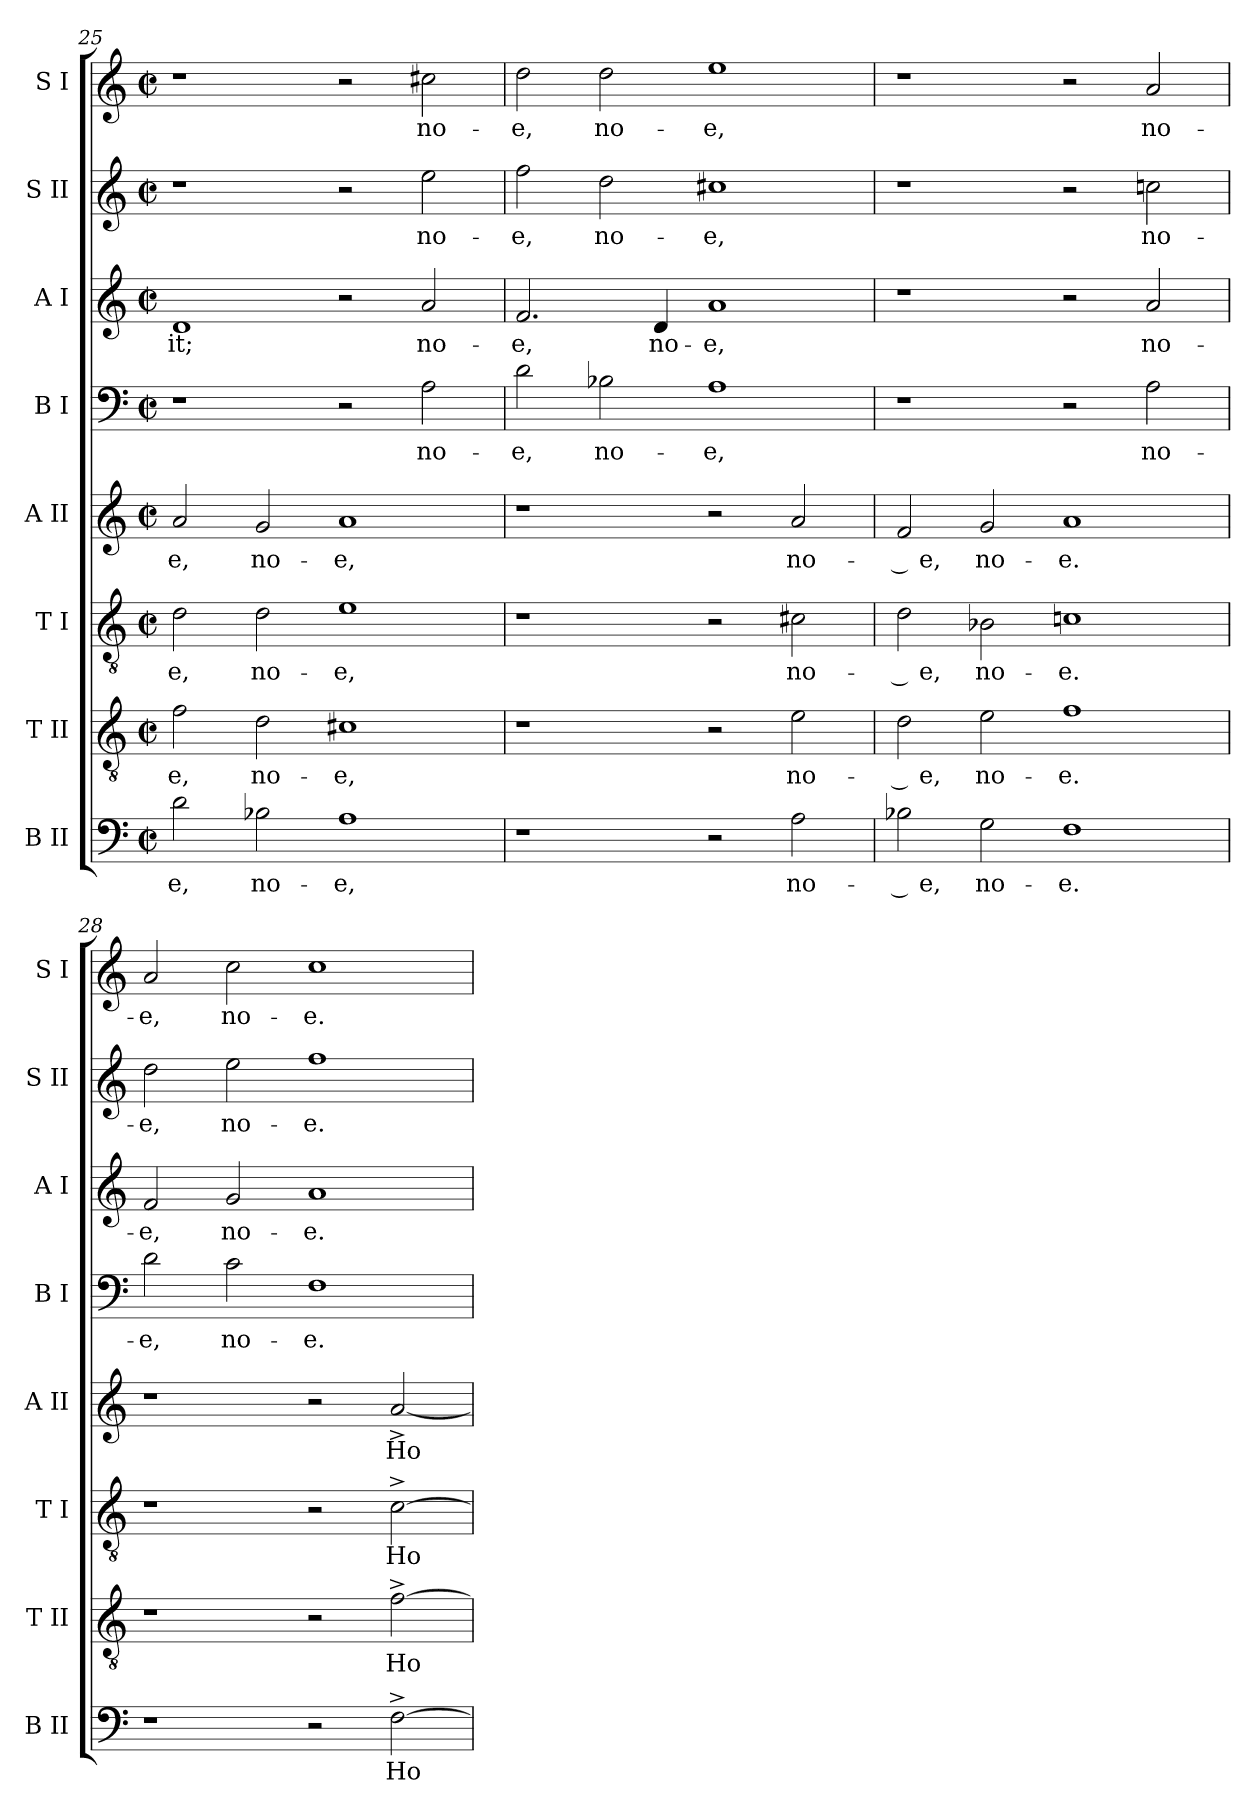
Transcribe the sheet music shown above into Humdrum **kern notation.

**kern	**text	**kern	**text	**kern	**text	**kern	**text	**kern	**text	**kern	**text	**kern	**text	**kern	**text
*part8	*part8	*part7	*part7	*part6	*part6	*part5	*part5	*part4	*part4	*part3	*part3	*part2	*part2	*part1	*part1
*staff8	*staff8	*staff7	*staff7	*staff6	*staff6	*staff5	*staff5	*staff4	*staff4	*staff3	*staff3	*staff2	*staff2	*staff1	*staff1
*I"B II	*	*I"T II	*	*I"T I	*	*I"A II	*	*I"B I	*	*I"A I	*	*I"S II	*	*I"S I	*
*I'B II	*	*I'T II	*	*I'T I	*	*I'A II	*	*I'B I	*	*I'A I	*	*I'S II	*	*I'S I	*
*clefF4	*	*clefGv2	*	*clefGv2	*	*clefG2	*	*clefF4	*	*clefG2	*	*clefG2	*	*clefG2	*
*k[]	*	*k[]	*	*k[]	*	*k[]	*	*k[]	*	*k[]	*	*k[]	*	*k[]	*
*C:	*	*C:	*	*C:	*	*C:	*	*C:	*	*C:	*	*C:	*	*C:	*
*M4/2	*	*M4/2	*	*M4/2	*	*M4/2	*	*M4/2	*	*M4/2	*	*M4/2	*	*M4/2	*
*met(c|)	*	*met(c|)	*	*met(c|)	*	*met(c|)	*	*met(c|)	*	*met(c|)	*	*met(c|)	*	*met(c|)	*
=25	=25	=25	=25	=25	=25	=25	=25	=25	=25	=25	=25	=25	=25	=25	=25
!	!LO:LY:b	!	!LO:LY:b	!	!LO:LY:b	!	!LO:LY:b	!	!	!	!LO:LY:b	!	!	!	!
2d	-e,	2f	-e,	2d	-e,	2a	-e,	1r	.	1d	-it;	1r	.	1r	.
!	!LO:LY:b	!	!LO:LY:b	!	!LO:LY:b	!	!LO:LY:b	!	!	!	!	!	!	!	!
2B-X	no-	2d	no-	2d	no-	2g	no-	.	.	.	.	.	.	.	.
!	!LO:LY:b	!	!LO:LY:b	!	!LO:LY:b	!	!LO:LY:b	!	!	!	!	!	!	!	!
1A	-e,	1c#X	-e,	1e	-e,	1a	-e,	2r	.	2r	.	2r	.	2r	.
!	!	!	!	!	!	!	!	!	!LO:LY:b	!	!LO:LY:b	!	!LO:LY:b	!	!LO:LY:b
.	.	.	.	.	.	.	.	2A	no-	2a	no-	2ee	no-	2cc#X	no-
=26	=26	=26	=26	=26	=26	=26	=26	=26	=26	=26	=26	=26	=26	=26	=26
!	!	!	!	!	!	!	!	!	!LO:LY:b	!	!LO:LY:b	!	!LO:LY:b	!	!LO:LY:b
1r	.	1r	.	1r	.	1r	.	2d	-e,	2.f	-e,	2ff	-e,	2dd	-e,
!	!	!	!	!	!	!	!	!	!LO:LY:b	!	!	!	!LO:LY:b	!	!LO:LY:b
.	.	.	.	.	.	.	.	2B-X	no-	.	.	2dd	no-	2dd	no-
!	!	!	!	!	!	!	!	!	!	!	!LO:LY:b	!	!	!	!
.	.	.	.	.	.	.	.	.	.	4d	no-	.	.	.	.
!	!	!	!	!	!	!	!	!	!LO:LY:b	!	!LO:LY:b	!	!LO:LY:b	!	!LO:LY:b
2r	.	2r	.	2r	.	2r	.	1A	-e,	1a	-e,	1cc#X	-e,	1ee	-e,
!	!LO:LY:b	!	!LO:LY:b	!	!LO:LY:b	!	!LO:LY:b	!	!	!	!	!	!	!	!
2A	no-	2e	no-	2c#X	no-	2a	no-	.	.	.	.	.	.	.	.
=27	=27	=27	=27	=27	=27	=27	=27	=27	=27	=27	=27	=27	=27	=27	=27
!	!LO:LY:b	!	!LO:LY:b	!	!LO:LY:b	!	!LO:LY:b	!	!	!	!	!	!	!	!
2B-X	-­ e,	2d	-­ e,	2d	-­ e,	2f	-­ e,	1r	.	1r	.	1r	.	1r	.
!	!LO:LY:b	!	!LO:LY:b	!	!LO:LY:b	!	!LO:LY:b	!	!	!	!	!	!	!	!
2G	no-	2e	no-	2B-X	no-	2g	no-	.	.	.	.	.	.	.	.
!	!LO:LY:b	!	!LO:LY:b	!	!LO:LY:b	!	!LO:LY:b	!	!	!	!	!	!	!	!
1F	-e.	1f	-e.	1cn	-e.	1a	-e.	2r	.	2r	.	2r	.	2r	.
!	!	!	!	!	!	!	!	!	!LO:LY:b	!	!LO:LY:b	!	!LO:LY:b	!	!LO:LY:b
.	.	.	.	.	.	.	.	2A	no-	2a	no-	2ccn	no-	2a	no-
=28	=28	=28	=28	=28	=28	=28	=28	=28	=28	=28	=28	=28	=28	=28	=28
!	!	!	!	!	!	!	!	!	!LO:LY:b	!	!LO:LY:b	!	!LO:LY:b	!	!LO:LY:b
1r	.	1r	.	1r	.	1r	.	2d	-e,	2f	-e,	2dd	-e,	2a	-e,
!	!	!	!	!	!	!	!	!	!LO:LY:b	!	!LO:LY:b	!	!LO:LY:b	!	!LO:LY:b
.	.	.	.	.	.	.	.	2c	no-	2g	no-	2ee	no-	2cc	no-
!	!	!	!	!	!	!	!	!	!LO:LY:b	!	!LO:LY:b	!	!LO:LY:b	!	!LO:LY:b
2r	.	2r	.	2r	.	2r	.	1F	-e.	1a	-e.	1ff	-e.	1cc	-e.
!	!LO:LY:b	!	!LO:LY:b	!	!LO:LY:b	!	!LO:LY:b	!	!	!	!	!	!	!	!
[2F^	Ho-	[2f^	Ho-	[2c^	Ho-	[2a^	Ho-	.	.	.	.	.	.	.	.
=	=	=	=	=	=	=	=	=	=	=	=	=	=	=	=
*-	*-	*-	*-	*-	*-	*-	*-	*-	*-	*-	*-	*-	*-	*-	*-
